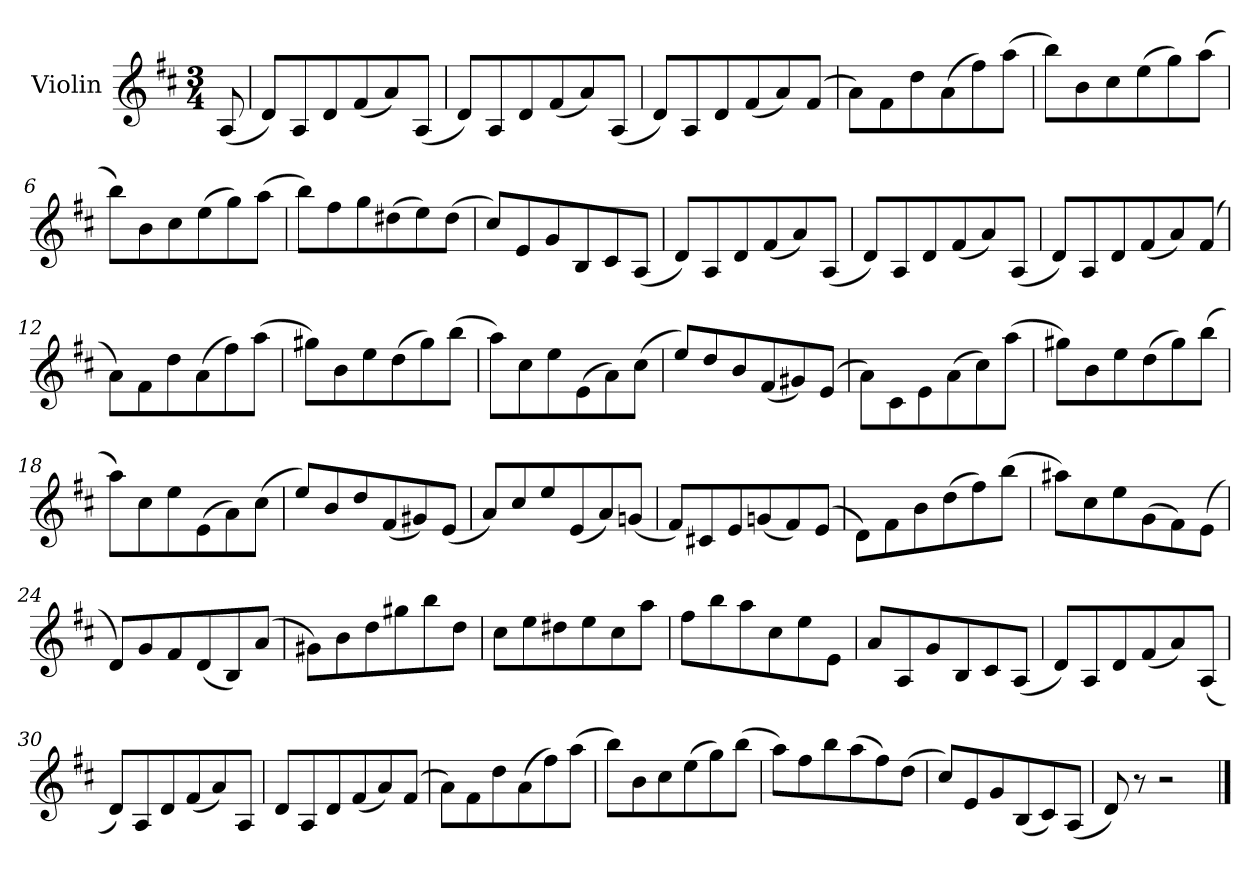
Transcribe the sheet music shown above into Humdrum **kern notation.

**kern
*part1
*staff1
*I"Violin
*I'Vln.
*clefG2
*k[f#c#]
*M3/4
=
(<8A/
=1
8d/L)
8A/
8d/
(<8f#/
8a/)
(<8A/J
=2
8d/L)
8A/
8d/
(<8f#/
8a/)
(<8A/J
=3
8d/L)
8A/
8d/
(<8f#/
8a/)
(<8f#/J
=4
8a\L)
8f#\
8dd\
(>8a\
8ff#\)
(>8aa\J
!!LO:LB:g=z
=5
8bb\L)
8b\
8cc#\
(>8ee\
8gg\)
(>8aa\J
=6
8bb\L)
8b\
8cc#\
(>8ee\
8gg\)
(>8aa\J
=7
8bb\L)
8ff#\
8gg\
(>8dd#X\
8ee\)
(>8dd#\J
=8
8cc#/L)
8e/
8g/
8B/
8c#/
(<8A/J
!!LO:LB:g=z
=9
8d/L)
8A/
8d/
(<8f#/
8a/)
(<8A/J
=10
8d/L)
8A/
8d/
(<8f#/
8a/)
(<8A/J
=11
8d/L)
8A/
8d/
(<8f#/
8a/)
(<8f#/J
=12
8a\L)
8f#\
8dd\
(>8a\
8ff#\)
(>8aa\J
!!LO:LB:g=z
=13
8gg#X\L)
8b\
8ee\
(>8dd\
8gg#\)
(>8bb\J
=14
8aa\L)
8cc#\
8ee\
(>8e\
8a\)
(>8cc#\J
=15
8ee/L)
8dd/
8b/
(<8f#/
8g#X/)
(<8e/J
=16
8a\L)
8c#\
8e\
(>8a\
8cc#\)
(>8aa\J
!!LO:LB:g=z
=17
8gg#X\L)
8b\
8ee\
(>8dd\
8gg#\)
(>8bb\J
=18
8aa\L)
8cc#\
8ee\
(>8e\
8a\)
(>8cc#\J
=19
8ee/L)
8b/
8dd/
(<8f#/
8g#X/)
(<8e/J
=20
8a/L)
8cc#/
8ee/
(<8e/
8a/)
(<8gn/J
!!LO:LB:g=z
=21
8f#/L)
8c#X/
8e/
(<8gn/
8f#/)
(<8e/J
=22
8d\L)
8f#\
8b\
(>8dd\
8ff#\)
(>8bb\J
=23
8aa#X\L)
8cc#\
8ee\
(>8g\
8f#\)
(>8e\J
=24
8d/L)
8g/
8f#/
(<8d/
8B/)
(<8a/J
!!LO:LB:g=z
=25
8g#X\L)
8b\
8dd\
8gg#X\
8bb\
8dd\J
=26
8cc#\L
8ee\
8dd#X\
8ee\
8cc#\
8aa\J
=27
8ff#\L
8bb\
8aa\
8cc#\
8ee\
8e\J
=28
8a/L
8A/
8g/
8B/
8c#/
(<8A/J
!!LO:LB:g=z
=29
8d/L)
8A/
8d/
(<8f#/
8a/)
(<8A/J
=30
8d/L)
8A/
8d/
(<8f#/
8a/)
8A/J
=31
8d/L
8A/
8d/
(<8f#/
8a/)
(<8f#/J
=32
8a\L)
8f#\
8dd\
(>8a\
8ff#\)
(>8aa\J
!!LO:LB:g=z
=33
8bb\L)
8b\
8cc#\
(>8ee\
8gg\)
(>8bb\J
=34
8aa\L)
8ff#\
8bb\
(>8aa\
8ff#\)
(>8dd\J
=35
8cc#/L)
8e/
8g/
(<8B/
8c#/)
(<8A/J
=36
8d/)
8r
2r
==
*-
